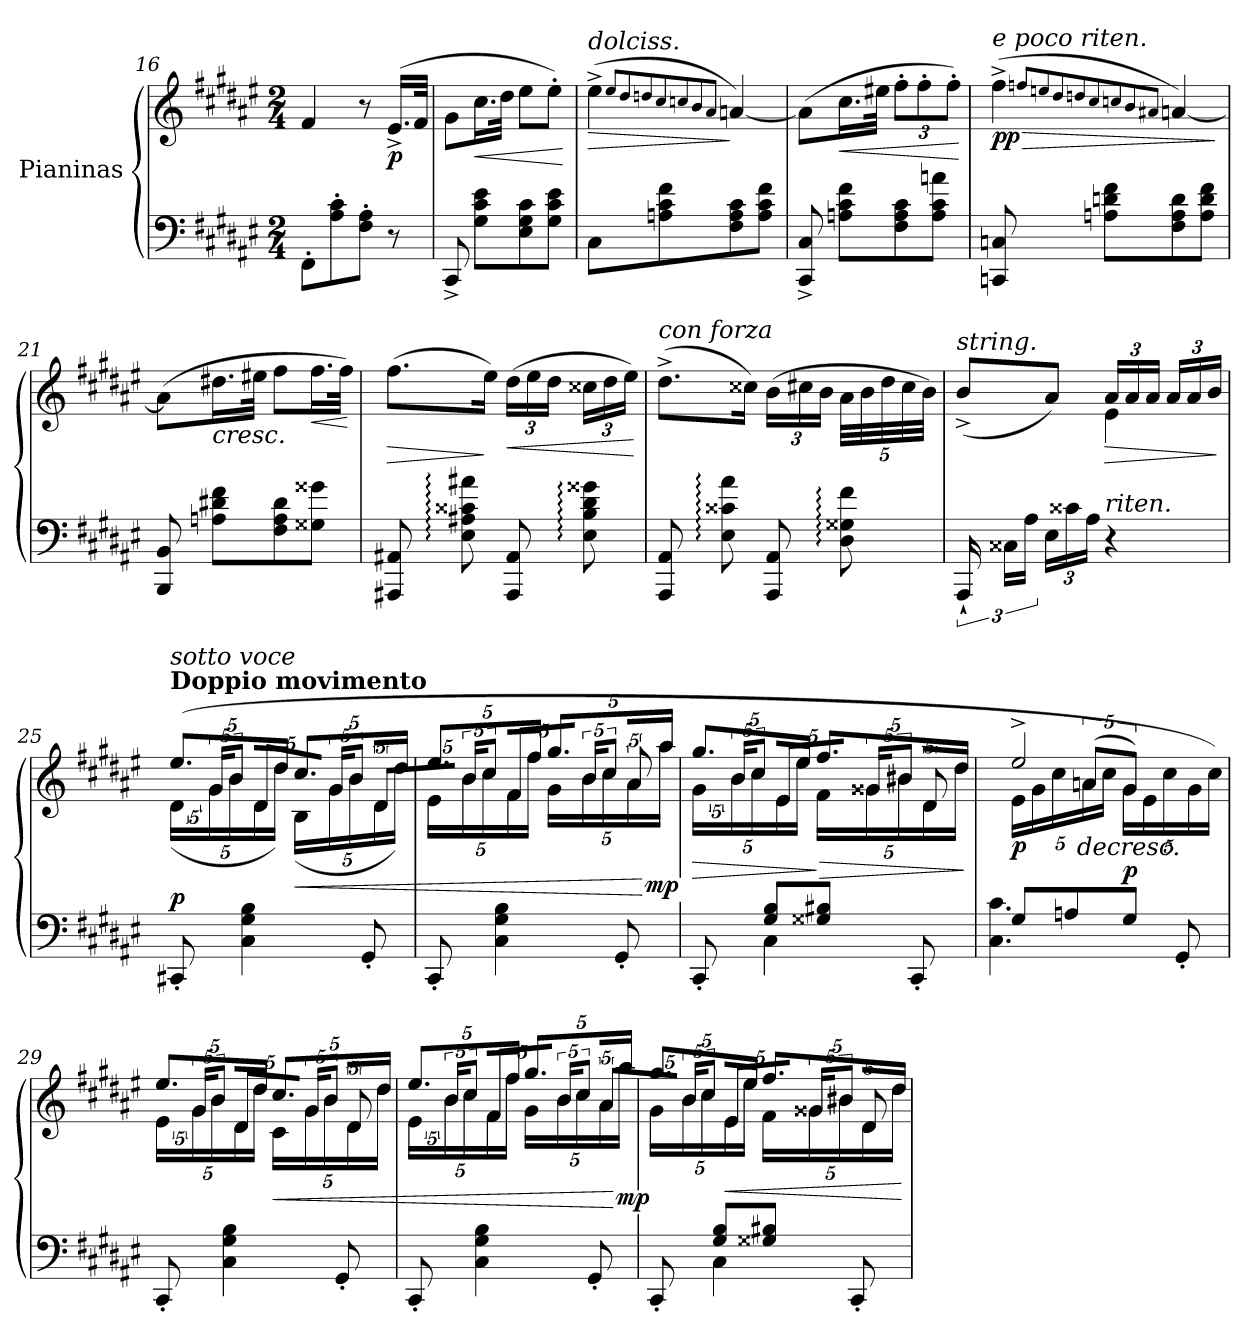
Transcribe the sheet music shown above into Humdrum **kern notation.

**kern	**kern	**dynam
*part1	*part1	*part1
*staff2	*staff1	*staff1/2
*I"Pianinas	*	*
*clefF4	*clefG2	*
*k[f#c#g#d#a#e#]	*k[f#c#g#d#a#e#]	*
*M2/4	*M2/4	*
=16	=16	=16
8FF#'\L	4f#/	.
8A#\' 8c#\'	.	.
8F#\' 8A#\'J	8r	.
!	!	!LO:DY:b
8r	(>16.e#^/LL	p
.	32f#/JJk	.
=17	=17	=17
8CC#^/	8g#\L	.
!	!	!LO:HP:b
8G#\ 8c#\ 8e#\L	16.cc#\L	<
.	32dd#\JJk	.
8E#\ 8G#\ 8c#\	8ee#\L	.
8G#\ 8c#\ 8e#\J	8ee#'\J)	.
.	.	[
!!LO:LB:g=z
=18	=18	=18
!	!LO:TX:a:i:t=dolciss.	!
!	!	!LO:HP:b
8C#\L	(4ee#^\	>
8An\ 8c#\ 8f#\	.	.
.	8qee#/L	.
.	8qdd#/	.
.	8qddn/	.
.	8qcc#/	.
.	8qccn/	.
.	8qb/	.
.	8qa#/J	.
8F#\ 8A\ 8c#\	[4an/)	]
8A\ 8c#\ 8f#\J	.	.
=19	=19	=19
8CC#/^ 8C#/^	(8a\L]	.
!	!	!LO:HP:b
8An\ 8c#\ 8f#\L	16.cc#\L	<
.	32ee#X\JJk	.
*	*Xbrackettup	*
8F#\ 8A\ 8c#\	12ff#'\L	.
.	12ff#'\	.
8A\ 8c#\ 8an\J	.	.
.	12ff#'\J)	.
.	.	[
=20	=20	=20
!	!LO:TX:a:i:t=e poco riten.	!
!	!	!LO:HP:b
!	!	!LO:DY:n=1:b
8CCn/ 8Cn/	(4ff#^\	> pp
8An\ 8dn\ 8f#\L	.	.
*	*MM33	*
.	8qffn/L	.
.	8qeen/	.
.	8qdd#/	.
.	8qddn/	.
.	8qcc#/	.
.	8qccn/	.
.	8qb/	.
.	8qa#X/J	.
8F#\ 8A\ 8d\	[4an/)	.
8A\ 8d\ 8f#\J	.	.
.	.	]
!!LO:LB:g=z
=21	=21	=21
*	*MM32	*
8BBB/ 8BB/	(8a\L]	.
!	!	!LO:HP:b
8An\ 8d#X\ 8f#\L	16.dd#X\L	<
.	32ee#X\JJk	.
*	*MM31	*
8F#\ 8A\ 8d#\	8ff#\L	.
!	!	!LO:HP:b
8G##X\ 8g##X\J	16.ff#\L	<
.	32ff#\JJk)	.
.	.	[ [
=22	=22	=22
!	!	!LO:HP:b
8AAA#X/ 8AA#X/	(8.ff#\L	>
8E#\: 8A#X\: 8c##X\: 8a#X\:	.	.
.	16ee#\Jk)	]
!	!	!LO:HP:b
8AAA#/ 8AA#/	(24dd#\LL	<
.	24ee#\	.
.	24dd#\JJ	.
8E#\: 8B\: 8d#\: 8g##X\:	24cc##X\LL	.
.	24dd#\	.
.	24ee#\JJ)	.
.	.	[
=23	=23	=23
!	!LO:TX:a:i:t=con forza	!
8AAA#/ 8AA#/	(8.dd#^\L	.
8E#\: 8c##X\: 8a#\:	.	.
.	16cc##X\Jk)	.
8AAA#/ 8AA#/	(24b\LL	.
.	24cc#X\	.
.	24b\JJ	.
8D#\: 8G##X\: 8f#\:	40a#\LLL	.
.	40b\	.
.	40dd#\	.
.	40cc#\	.
.	40b\JJJ)	.
!!LO:LB:g=z
=24	=24	=24
*	*^	*
!	!LO:TX:a:i:t=string.	!	!
24AAA#`/	(8b^/L	4ryy	.
24C##X\LL	.	.	.
24A#\JJ	.	.	.
*Xbrackettup	*	*	*
*	*MM23	*	*
24E#\LL	8a#/J)	.	.
24c##X\	.	.	.
24A#\JJ	.	.	.
*	*MM22	*	*
!LO:TX:a:i:t=riten.	!	!	!
!	!	!	!LO:HP:b
4r	24a#/LL	4e#\	>
.	24a#/	.	.
.	24a#/JJ	.	.
*	*MM20	*	*
.	24a#/LL	.	.
.	24a#/	.	.
.	24b/JJ	.	.
*	*v	*v	*
.	.	]
=25	=25	=25
*	*^	*
*	*	*^	*
*	*brackettup	*Xbrackettup	*brackettup	*
*	*v	*v	*v	*
*	*MM110	*
*	*^	*
*	*	*^	*
*	*	*	*^	*
!	!LO:TX:a:B:t=Doppio movimento	!	!	!	!
!	!LO:TX:a:i:t=sotto voce	!	!	!	!
!	!	!	!	!	!LO:DY:a=2
8CC#X'/	(10.ee#/L	(20d#\LL	10.d#/yy	20ryy	p
.	.	20g#\	.	20g#/KL	.
.	.	20b\	.	10b/J	.
4C#\ 4G#\ 4B\	.	.	.	.	.
.	20ryy	20d#\	10d#/L	.	.
.	20dd#/Jk	20dd#\JJ)	.	20ryy	.
!	!	!	!	!	!LO:HP:b
*	*	*Xbrackettup	*	*brackettup	*
.	10.cc#/L	(20B\LL	10.B/Jyy	20ryy	<
.	.	20g#\	.	20g#/KL	.
.	.	20b\	.	10b/J	.
8GG#'/	.	.	.	.	.
.	20ryy	20d#\	10d#/L	.	.
.	20dd#/Jk	20dd#\JJ)	.	20ryy	.
=26	=26	=26	=26	=26	=26
*	*	*Xbrackettup	*	*brackettup	*
8CC#'/	10.ee#/L	20e#\LL	10.e#/Jyy	20ryy	.
.	.	20b\	.	20b/KL	.
.	.	20cc#\	.	10cc#/J	.
4C#\ 4G#\ 4B\	.	.	.	.	.
.	20ryy	20f#\	10f#/L	.	.
.	20ff#/Jk	20ff#\JJ	.	20ryy	.
*	*	*Xbrackettup	*brackettup	*	*
.	10.gg#/L	20g#\LL	10.g#/Jyy	20ryy	.
.	.	20b\	.	20b/KL	.
.	.	20cc#\	.	10cc#/J	.
8GG#'/	.	.	.	.	.
.	20ryy	20a#\	10a#/	.	.
!	!	!	!	!	!LO:DY:n=1:b
.	20aa#/Jk	20aa#\JJ	.	20ryy	[ mp
!!LO:LB:g=z	!!	!!	!!
=27	=27	=27	=27	=27	=27
*^	*	*	*	*	*
!	!	!	!	!	!	!LO:HP:b
*	*	*	*Xbrackettup	*brackettup	*	*
8CC#'/	8ryy	10.gg#/L	20g#\LL	10.g#/yy	20ryy	>
.	.	.	20b\	.	20b/KL	.
.	.	.	20cc#\	.	10cc#/J	.
8G#/ 8B/L	4C#\	.	.	.	.	.
.	.	20ryy	20e#\	10e#/L	.	.
.	.	20ee#/Jk	20ee#\JJ	.	20ryy	.
!	!	!	!	!	!	!LO:HP:n=1:b
*	*	*	*Xbrackettup	*brackettup	*	*
8G##X/ 8B#X/J	.	10.ff#/L	20f#\LL	10.f#/Jyy	20ryy	] >
.	.	.	20g##X\	.	20g##/KL	.
.	.	.	20b#X\	.	10b#/J	.
8CC#'/	8ryy	.	.	.	.	.
.	.	20ryy	20d#\	10d#/	.	.
.	.	20dd#/Jk	20dd#\JJ	.	20ryy	.
*v	*v	*	*	*	*	*
*	*v	*v	*v	*v	*
.	.	]
=28	=28	=28
*^	*^	*
*	*	*	*Xbrackettup	*
*	*	*	*^	*
!	!	!	!	!	!LO:DY:b
8G#/L	4.C#\ 4.c#\	2ee#^/	20e#\LL	8ryy	p
.	.	.	20g#\	.	.
.	.	.	20cc#\	.	.
*	*	*	*	*brackettup	*
8An/	.	.	.	40ryy	.
!	!	!	!	!	!LO:HP:b
.	.	.	20an\	(10a/L	>
.	.	.	20cc#\JJ	.	.
*	*	*	*Xbrackettup	*brackettup	*
!	!	!	!	!	!LO:DY:a=2
8G#/J	.	.	20g#\LL	10g#/J)	p
.	.	.	20e#\	.	]
.	.	.	20cc#\	40ryy	.
8GG#'/	8ryy	.	.	8ryy	.
.	.	.	20g#\	.	.
.	.	.	20cc#\JJ)	.	.
*v	*v	*	*	*	*
=29	=29	=29	=29	=29
*	*	*Xbrackettup	*brackettup	*
*	*	*	*^	*
8CC#'/	10.ee#/L	20e#\LL	10.e#/yy	20ryy	.
.	.	20g#\	.	20g#/KL	.
.	.	20b\	.	10b/J	.
4C#\ 4G#\ 4B\	.	.	.	.	.
.	20ryy	20d#\	10d#/L	.	.
.	20dd#/Jk	20dd#\JJ	.	20ryy	.
!	!	!	!	!	!LO:HP:b
*	*	*Xbrackettup	*brackettup	*	*
.	10.cc#/L	20c#\LL	10.c#/Jyy	20ryy	<
.	.	20g#\	.	20g#/KL	.
.	.	20b\	.	10b/J	.
8GG#'/	.	.	.	.	.
.	20ryy	20d#\	10d#/	.	.
.	20dd#/Jk	20dd#\JJ	.	20ryy	.
!!LO:PB:g=z	!!	!!	!!
=30	=30	=30	=30	=30	=30
*	*	*Xbrackettup	*brackettup	*	*
8CC#'/	10.ee#/L	20e#\LL	10.e#/yy	20ryy	.
.	.	20b\	.	20b/KL	.
.	.	20cc#\	.	10cc#/J	.
4C#\ 4G#\ 4B\	.	.	.	.	.
.	20ryy	20f#\	10f#/L	.	.
.	20ff#/Jk	20ff#\JJ	.	20ryy	.
*	*	*Xbrackettup	*	*brackettup	*
.	10.gg#/L	20g#\LL	10.g#/Jyy	20ryy	.
.	.	20b\	.	20b/KL	.
.	.	20cc#\	.	10cc#/J	.
8GG#'/	.	.	.	.	.
.	20ryy	20a#\	10a#/L	.	.
!	!	!	!	!	!LO:DY:n=1:b
.	20aa#/Jk	20aa#\JJ	.	20ryy	[ mp
=31	=31	=31	=31	=31	=31
*^	*	*	*	*	*
*	*	*	*Xbrackettup	*	*brackettup	*
8CC#'/	8ryy	10.gg#/L	20g#\LL	10.g#/Jyy	20ryy	.
.	.	.	20b\	.	20b/KL	.
.	.	.	20cc#\	.	10cc#/J	.
8G#/ 8B/L	4C#\	.	.	.	.	.
!	!	!	!	!	!	!LO:HP:b
.	.	20ryy	20e#\	10e#/L	.	<
.	.	20ee#/Jk	20ee#\JJ	.	20ryy	.
*	*	*	*Xbrackettup	*	*brackettup	*
8G##X/ 8B#X/J	.	10.ff#/L	20f#\LL	10.f#/Jyy	20ryy	.
.	.	.	20g##X\	.	20g##/KL	.
.	.	.	20b#X\	.	10b#/J	.
8CC#'/	8ryy	.	.	.	.	.
.	.	20ryy	20d#\	10d#/L	.	.
.	.	20dd#/Jk	20dd#\JJ	.	20ryy	.
*v	*v	*	*	*	*	*
*	*v	*v	*v	*v	*
.	.	[
=	=	=
*-	*-	*-
